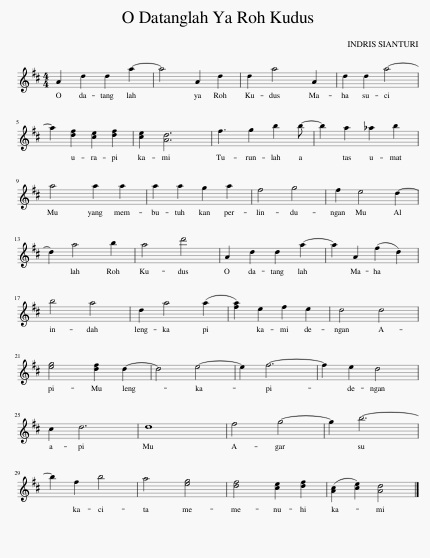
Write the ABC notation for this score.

X:1
L:1/8
M:4/4
I:linebreak $
K:D
V:1 treble
V:1
 A2 d2 d2 a2- | a4 A2 d2 | d2 a4 A2 | d2 d2 a4- |$ a2 [df]2 [ce]2 [df]2 | %5
 [ce]2 [Ad]6 | f3 g2 b2 b- | b2 a2 _a2 b2 |$ a4 a2 a2 | a2 a2 g2 a2 | %10
 f4 g4 | f2 e4 d2- |$ d2 a4 b2 | a4 d'4 | A2 d2 d2 a2- | %15
 a2 A2 (f2 d2) |$ b4 a4 | d2 a4 (a2 | [fa]2) e2 f2 e2 | d4 d4 |$ %20
 [eg]4 [df]2 d2- | d4 e4- | e2 f6- | f2 e2 d4 |$ c2 d6 | %25
 d8 | f4 g4- | g2 b6- |$ b2 f2 b4 | a4 [eg]4 | %30
 [df]4 [ce]2 [df]2 | ([Ac]2 [ce]2) [Ad]4 |] %32
